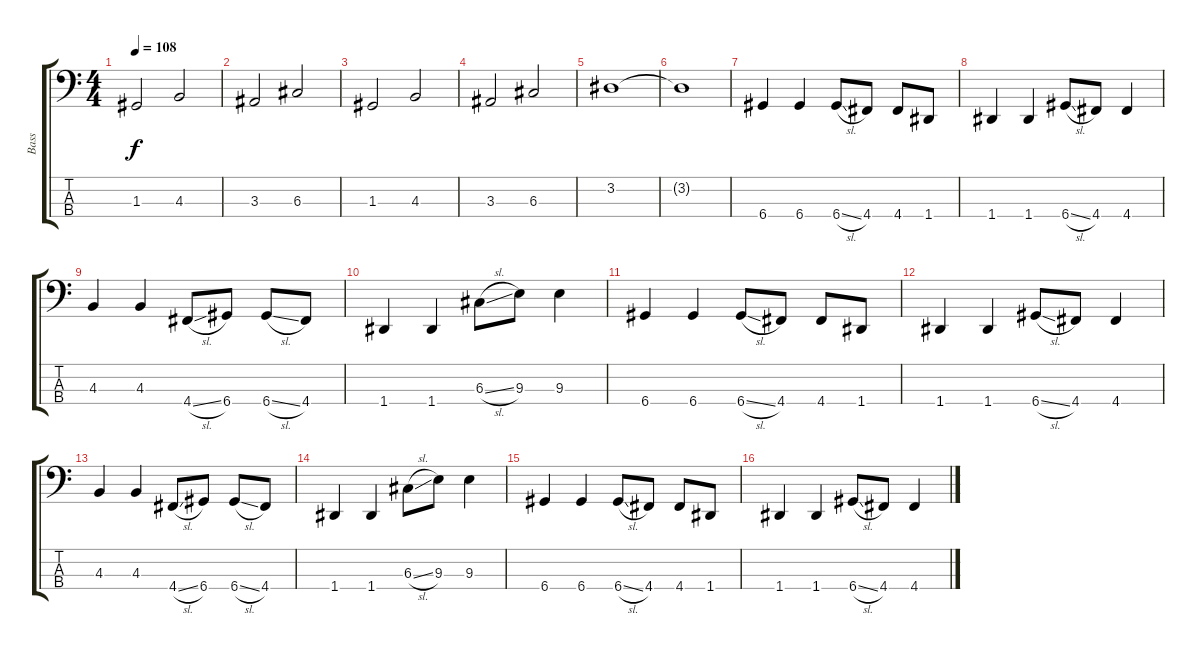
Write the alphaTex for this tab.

\track ("Bass" "Bass") {instrument electricbassfinger}
\staff {score tabs}
\tuning (F2 C2 G1 D1) {hide}
\ts (4 4)
\tempo 108
\clef f4
\ks c
1.3.2{dy f} 4.3.2 |
3.3.2 6.3.2 |
1.3.2 4.3.2 |
3.3.2 6.3.2 |
3.2.1 |
3.2{t}.1 |
6.4.4 6.4.4 6.4{sl}.8 4.4.8 4.4.8 1.4.8 |
1.4.4 1.4.4 6.4{sl}.8 4.4.8 4.4.4 |
4.3.4 4.3.4 4.4{sl}.8 6.4.8 6.4{sl}.8 4.4.8 |
1.4.4 1.4.4 6.3{sl}.8 9.3.8 9.3.4 |
6.4.4 6.4.4 6.4{sl}.8 4.4.8 4.4.8 1.4.8 |
1.4.4 1.4.4 6.4{sl}.8 4.4.8 4.4.4 |
4.3.4 4.3.4 4.4{sl}.8 6.4.8 6.4{sl}.8 4.4.8 |
1.4.4 1.4.4 6.3{sl}.8 9.3.8 9.3.4 |
6.4.4 6.4.4 6.4{sl}.8 4.4.8 4.4.8 1.4.8 |
1.4.4 1.4.4 6.4{sl}.8 4.4.8 4.4.4
